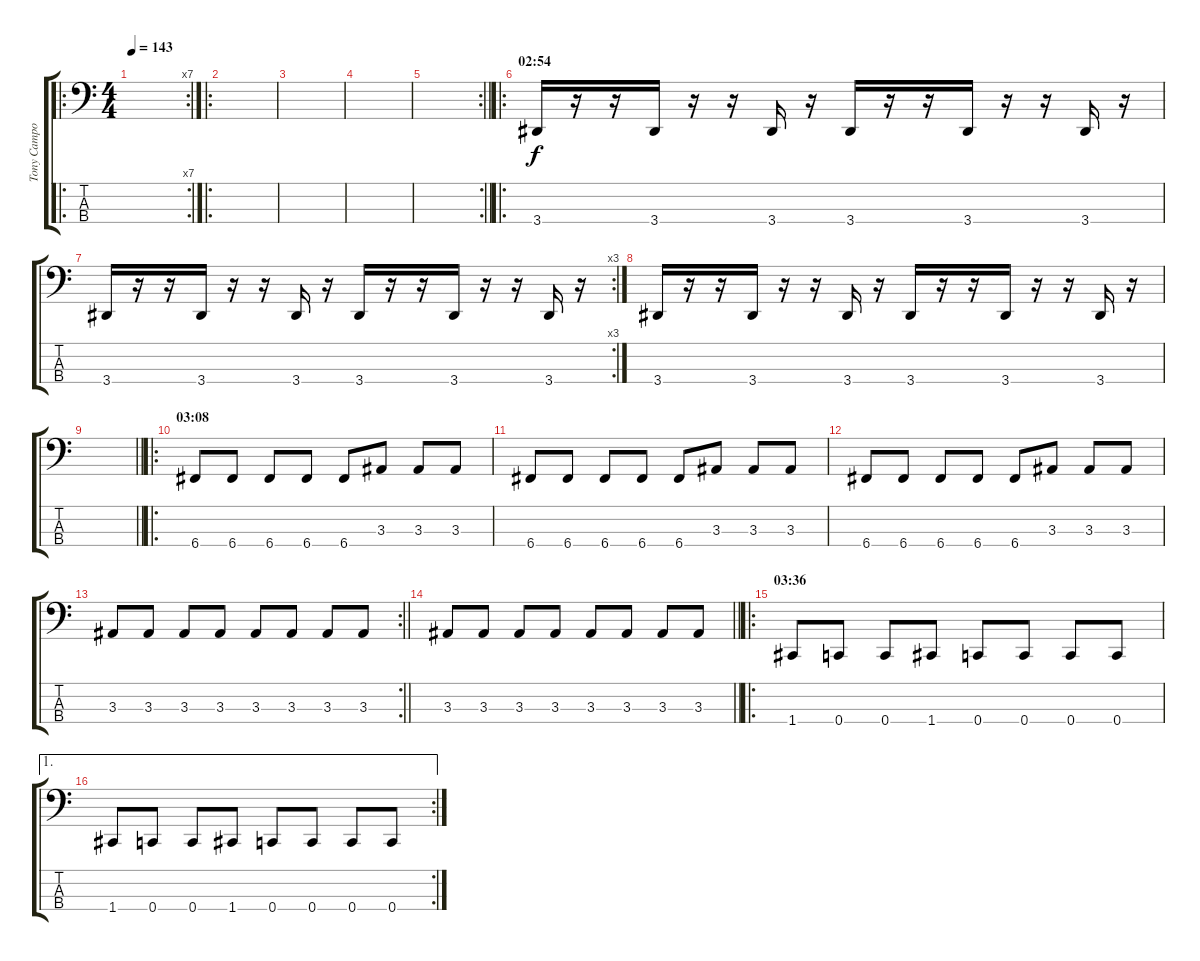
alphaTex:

\track ("Tony Campos" "Tony Campo") {instrument electricbasspick}
\staff {score tabs}
\tuning (F2 C2 G1 C1) {hide}
\ro
\rc 7
\ts (4 4)
\tempo 143
\clef f4
\ks c
|
\ro
|
|
|
\rc 2
\barLineRight lightlight
|
\ro
\section ("" "02:54")
3.4.16{volume 16} r.16 r.16 3.4.16 r.16 r.16 3.4.16 r.16 3.4.16 r.16 r.16 3.4.16 r.16 r.16 3.4.16 r.16 |
\rc 3
3.4.16 r.16 r.16 3.4.16 r.16 r.16 3.4.16 r.16 3.4.16 r.16 r.16 3.4.16 r.16 r.16 3.4.16 r.16 |
3.4.16 r.16 r.16 3.4.16 r.16 r.16 3.4.16 r.16 3.4.16 r.16 r.16 3.4.16 r.16 r.16 3.4.16 r.16 |
\barLineRight lightlight
|
\ro
\section ("" "03:08")
6.4.8 6.4.8 6.4.8 6.4.8 6.4.8 3.3.8 3.3.8 3.3.8 |
6.4.8 6.4.8 6.4.8 6.4.8 6.4.8 3.3.8 3.3.8 3.3.8 |
6.4.8 6.4.8 6.4.8 6.4.8 6.4.8 3.3.8 3.3.8 3.3.8 |
\rc 2
\barLineRight lightlight
3.3.8 3.3.8 3.3.8 3.3.8 3.3.8 3.3.8 3.3.8 3.3.8 |
\barLineRight lightlight
3.3.8 3.3.8 3.3.8 3.3.8 3.3.8 3.3.8 3.3.8 3.3.8 |
\ro
\section ("" "03:36")
1.4.8 0.4.8 0.4.8 1.4.8 0.4.8 0.4.8 0.4.8 0.4.8 |
\ae 1
\rc 2
1.4.8 0.4.8 0.4.8 1.4.8 0.4.8 0.4.8 0.4.8 0.4.8
